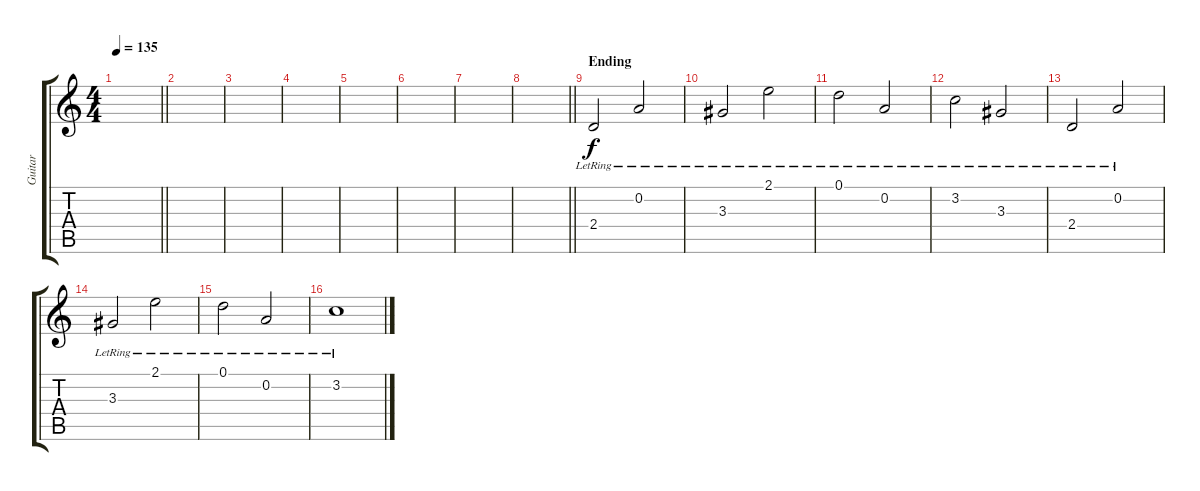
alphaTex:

\track ("Guitar" "Guitar") {instrument electricguitarclean}
\staff {score tabs}
\tuning (D4 A3 F3 C3 G2 D2) {hide}
\ts (4 4)
\tempo 135
\clef g2
\barLineRight lightlight
\ks c
|
|
|
|
|
|
|
\barLineRight lightlight
|
\section ("" "Ending")
2.4{lr}.2 0.2{lr}.2 |
3.3{lr}.2 2.1{lr}.2 |
0.1{lr}.2 0.2{lr}.2 |
3.2{lr}.2 3.3{lr}.2 |
2.4{lr}.2 0.2{lr}.2 |
3.3{lr}.2 2.1{lr}.2 |
0.1{lr}.2 0.2{lr}.2 |
3.2{lr}.1
